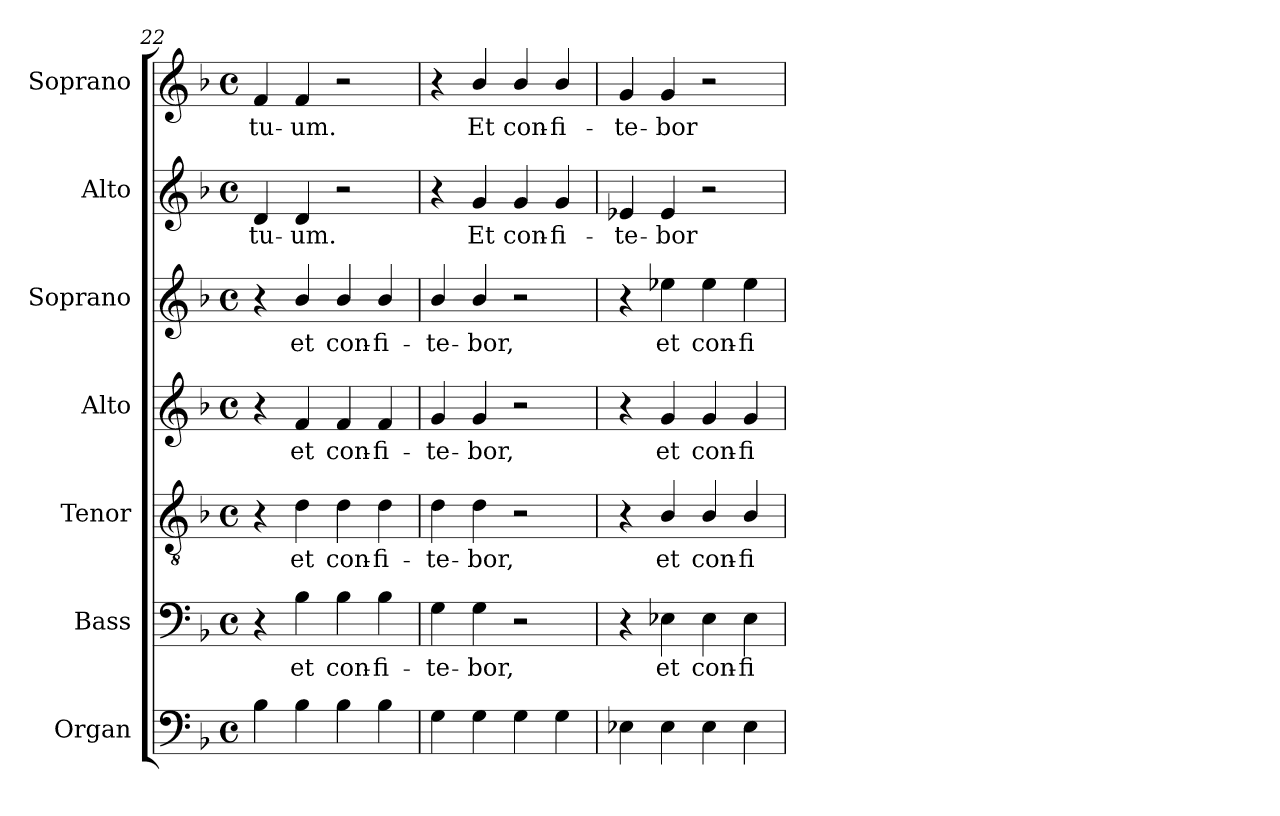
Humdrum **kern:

**kern	**kern	**text	**kern	**text	**kern	**text	**kern	**text	**kern	**text	**kern	**text
*part7	*part6	*part6	*part5	*part5	*part4	*part4	*part3	*part3	*part2	*part2	*part1	*part1
*staff7	*staff6	*staff6	*staff5	*staff5	*staff4	*staff4	*staff3	*staff3	*staff2	*staff2	*staff1	*staff1
*I"Organ	*I"Bass	*	*I"Tenor	*	*I"Alto	*	*I"Soprano	*	*I"Alto	*	*I"Soprano	*
*I'Org.	*I'B.	*	*I'T.	*	*I'A.	*	*I'S.	*	*I'A.	*	*I'S.	*
*clefF4	*clefF4	*	*clefGv2	*	*clefG2	*	*clefG2	*	*clefG2	*	*clefG2	*
*	*	*	*ITrd7c12	*	*	*	*	*	*	*	*	*
*k[b-]	*k[b-]	*	*k[b-]	*	*k[b-]	*	*k[b-]	*	*k[b-]	*	*k[b-]	*
*F:	*F:	*	*F:	*	*F:	*	*F:	*	*F:	*	*F:	*
*M4/4	*M4/4	*	*M4/4	*	*M4/4	*	*M4/4	*	*M4/4	*	*M4/4	*
*met(c)	*met(c)	*	*met(c)	*	*met(c)	*	*met(c)	*	*met(c)	*	*met(c)	*
=22	=22	=22	=22	=22	=22	=22	=22	=22	=22	=22	=22	=22
!	!	!	!	!	!	!	!	!	!	!LO:LY:b:color=#000000	!	!
!	!	!	!	!	!	!	!	!	!	!	!	!LO:LY:b:color=#000000
4B-i\	4r	.	4r	.	4r	.	4r	.	4di/	tu-	4fi/	tu-
!	!	!LO:LY:b:color=#000000	!	!	!	!	!	!	!	!	!	!
!	!	!	!	!LO:LY:b:color=#000000	!	!	!	!	!	!	!	!
!	!	!	!	!	!	!LO:LY:b:color=#000000	!	!	!	!	!	!
!	!	!	!	!	!	!	!	!LO:LY:b:color=#000000	!	!	!	!
!	!	!	!	!	!	!	!	!	!	!LO:LY:b:color=#000000	!	!
!	!	!	!	!	!	!	!	!	!	!	!	!LO:LY:b:color=#000000
4B-i\	4B-i\	et	4Di\	et	4fi/	et	4b-i/	et	4di/	-um.	4fi/	-um.
!	!	!LO:LY:b:color=#000000	!	!	!	!	!	!	!	!	!	!
!	!	!	!	!LO:LY:b:color=#000000	!	!	!	!	!	!	!	!
!	!	!	!	!	!	!LO:LY:b:color=#000000	!	!	!	!	!	!
!	!	!	!	!	!	!	!	!LO:LY:b:color=#000000	!	!	!	!
4B-i\	4B-i\	con-	4Di\	con-	4fi/	con-	4b-i/	con-	2r	.	2r	.
!	!	!LO:LY:b:color=#000000	!	!	!	!	!	!	!	!	!	!
!	!	!	!	!LO:LY:b:color=#000000	!	!	!	!	!	!	!	!
!	!	!	!	!	!	!LO:LY:b:color=#000000	!	!	!	!	!	!
!	!	!	!	!	!	!	!	!LO:LY:b:color=#000000	!	!	!	!
4B-i\	4B-i\	-fi-	4Di\	-fi-	4fi/	-fi-	4b-i/	-fi-	.	.	.	.
=23	=23	=23	=23	=23	=23	=23	=23	=23	=23	=23	=23	=23
!	!	!LO:LY:b:color=#000000	!	!	!	!	!	!	!	!	!	!
!	!	!	!	!LO:LY:b:color=#000000	!	!	!	!	!	!	!	!
!	!	!	!	!	!	!LO:LY:b:color=#000000	!	!	!	!	!	!
!	!	!	!	!	!	!	!	!LO:LY:b:color=#000000	!	!	!	!
4Gi\	4Gi\	-te-	4Di\	-te-	4gi/	-te-	4b-i/	-te-	4r	.	4r	.
!	!	!LO:LY:b:color=#000000	!	!	!	!	!	!	!	!	!	!
!	!	!	!	!LO:LY:b:color=#000000	!	!	!	!	!	!	!	!
!	!	!	!	!	!	!LO:LY:b:color=#000000	!	!	!	!	!	!
!	!	!	!	!	!	!	!	!LO:LY:b:color=#000000	!	!	!	!
!	!	!	!	!	!	!	!	!	!	!LO:LY:b:color=#000000	!	!
!	!	!	!	!	!	!	!	!	!	!	!	!LO:LY:b:color=#000000
4Gi\	4Gi\	-bor,	4Di\	-bor,	4gi/	-bor,	4b-i/	-bor,	4gi/	Et	4b-i/	Et
!	!	!	!	!	!	!	!	!	!	!LO:LY:b:color=#000000	!	!
!	!	!	!	!	!	!	!	!	!	!	!	!LO:LY:b:color=#000000
4Gi\	2r	.	2r	.	2r	.	2r	.	4gi/	con-	4b-i/	con-
!	!	!	!	!	!	!	!	!	!	!LO:LY:b:color=#000000	!	!
!	!	!	!	!	!	!	!	!	!	!	!	!LO:LY:b:color=#000000
4Gi\	.	.	.	.	.	.	.	.	4gi/	-fi-	4b-i/	-fi-
=24	=24	=24	=24	=24	=24	=24	=24	=24	=24	=24	=24	=24
!	!	!	!	!	!	!	!	!	!	!LO:LY:b:color=#000000	!	!
!	!	!	!	!	!	!	!	!	!	!	!	!LO:LY:b:color=#000000
4E-Xi\	4r	.	4r	.	4r	.	4r	.	4e-Xi/	-te-	4gi/	-te-
!	!	!LO:LY:b:color=#000000	!	!	!	!	!	!	!	!	!	!
!	!	!	!	!LO:LY:b:color=#000000	!	!	!	!	!	!	!	!
!	!	!	!	!	!	!LO:LY:b:color=#000000	!	!	!	!	!	!
!	!	!	!	!	!	!	!	!LO:LY:b:color=#000000	!	!	!	!
!	!	!	!	!	!	!	!	!	!	!LO:LY:b:color=#000000	!	!
!	!	!	!	!	!	!	!	!	!	!	!	!LO:LY:b:color=#000000
4E-i\	4E-Xi\	et	4BB-i/	et	4gi/	et	4ee-Xi\	et	4e-i/	-bor	4gi/	-bor
!	!	!LO:LY:b:color=#000000	!	!	!	!	!	!	!	!	!	!
!	!	!	!	!LO:LY:b:color=#000000	!	!	!	!	!	!	!	!
!	!	!	!	!	!	!LO:LY:b:color=#000000	!	!	!	!	!	!
!	!	!	!	!	!	!	!	!LO:LY:b:color=#000000	!	!	!	!
4E-i\	4E-i\	con-	4BB-i/	con-	4gi/	con-	4ee-i\	con-	2r	.	2r	.
!	!	!LO:LY:b:color=#000000	!	!	!	!	!	!	!	!	!	!
!	!	!	!	!LO:LY:b:color=#000000	!	!	!	!	!	!	!	!
!	!	!	!	!	!	!LO:LY:b:color=#000000	!	!	!	!	!	!
!	!	!	!	!	!	!	!	!LO:LY:b:color=#000000	!	!	!	!
4E-i\	4E-i\	-fi-	4BB-i/	-fi-	4gi/	-fi-	4ee-i\	-fi-	.	.	.	.
=	=	=	=	=	=	=	=	=	=	=	=	=
*-	*-	*-	*-	*-	*-	*-	*-	*-	*-	*-	*-	*-
